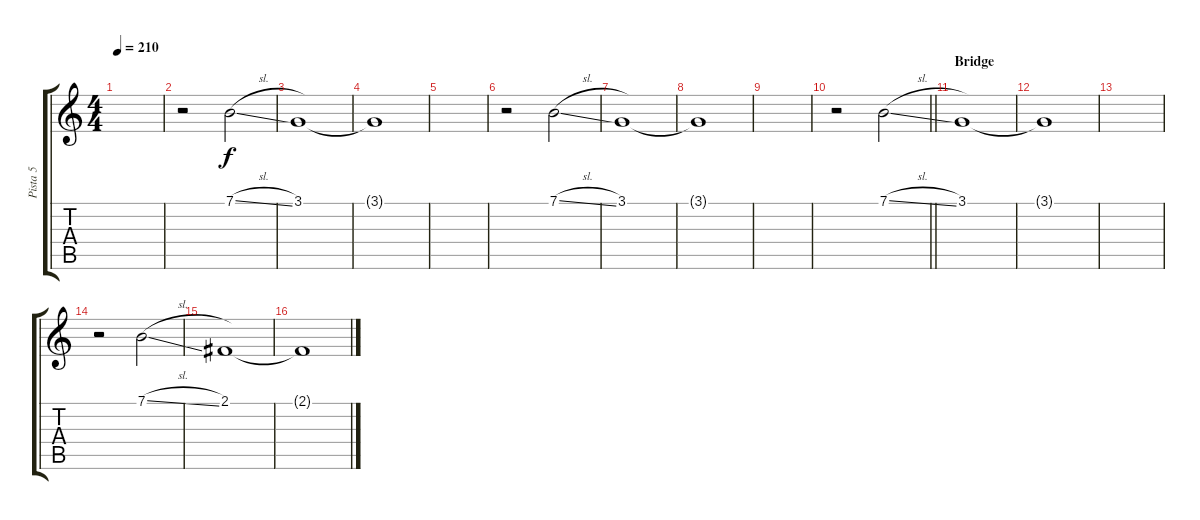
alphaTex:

\track ("Pista 5" "Pista 5") {instrument lead2sawtooth}
\staff {score tabs}
\tuning (E4 B3 G3 D3 A2 E2) {hide}
\ts (4 4)
\tempo 210
\clef g2
\ks c
|
r.2 7.1{sl}.2 |
3.1.1 |
3.1{t}.1 |
|
r.2 7.1{sl}.2 |
3.1.1 |
3.1{t}.1 |
|
\barLineRight lightlight
r.2 7.1{sl}.2 |
\section ("" "Bridge")
3.1.1 |
3.1{t}.1 |
|
r.2 7.1{sl}.2 |
2.1.1 |
2.1{t}.1
